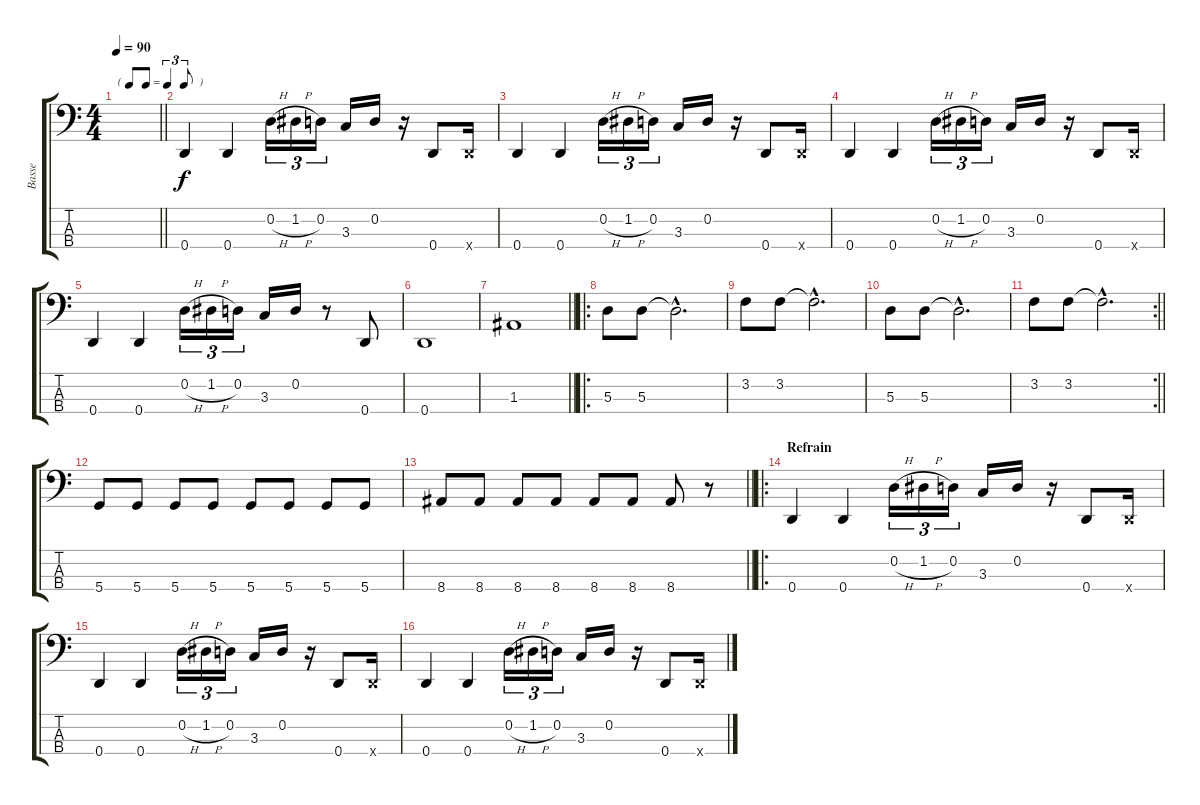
\track ("Basse" "Basse") {instrument electricbassfinger}
\staff {score tabs}
\tuning (G2 D2 A1 D1) {hide}
\ts (4 4)
\tf triplet8th
\tempo 90
\clef f4
\barLineRight lightlight
\ks c
|
0.4.4 0.4.4 0.2{h}.16{tu (3 2)} 1.2{h}.16{tu (3 2)} 0.2.16{tu (3 2)} 3.3.16 0.2.16 r.16 0.4.8 0.4{x}.16 |
0.4.4 0.4.4 0.2{h}.16{tu (3 2)} 1.2{h}.16{tu (3 2)} 0.2.16{tu (3 2)} 3.3.16 0.2.16 r.16 0.4.8 0.4{x}.16 |
0.4.4 0.4.4 0.2{h}.16{tu (3 2)} 1.2{h}.16{tu (3 2)} 0.2.16{tu (3 2)} 3.3.16 0.2.16 r.16 0.4.8 0.4{x}.16 |
0.4.4 0.4.4 0.2{h}.16{tu (3 2)} 1.2{h}.16{tu (3 2)} 0.2.16{tu (3 2)} 3.3.16 0.2.16 r.8 0.4.8 |
0.4.1 |
\barLineRight lightlight
1.3.1 |
\ro
5.3.8 5.3.8 5.3{hac t}.2{d} |
3.2.8 3.2.8 3.2{hac t}.2{d} |
5.3.8 5.3.8 5.3{hac t}.2{d} |
\rc 2
\barLineRight lightlight
3.2.8 3.2.8 3.2{hac t}.2{d} |
5.4.8 5.4.8 5.4.8 5.4.8 5.4.8 5.4.8 5.4.8 5.4.8 |
\barLineRight lightlight
8.4.8 8.4.8 8.4.8 8.4.8 8.4.8 8.4.8 8.4.8 r.8 |
\ro
\section ("" "Refrain")
0.4.4 0.4.4 0.2{h}.16{tu (3 2)} 1.2{h}.16{tu (3 2)} 0.2.16{tu (3 2)} 3.3.16 0.2.16 r.16 0.4.8 0.4{x}.16 |
0.4.4 0.4.4 0.2{h}.16{tu (3 2)} 1.2{h}.16{tu (3 2)} 0.2.16{tu (3 2)} 3.3.16 0.2.16 r.16 0.4.8 0.4{x}.16 |
0.4.4 0.4.4 0.2{h}.16{tu (3 2)} 1.2{h}.16{tu (3 2)} 0.2.16{tu (3 2)} 3.3.16 0.2.16 r.16 0.4.8 0.4{x}.16
